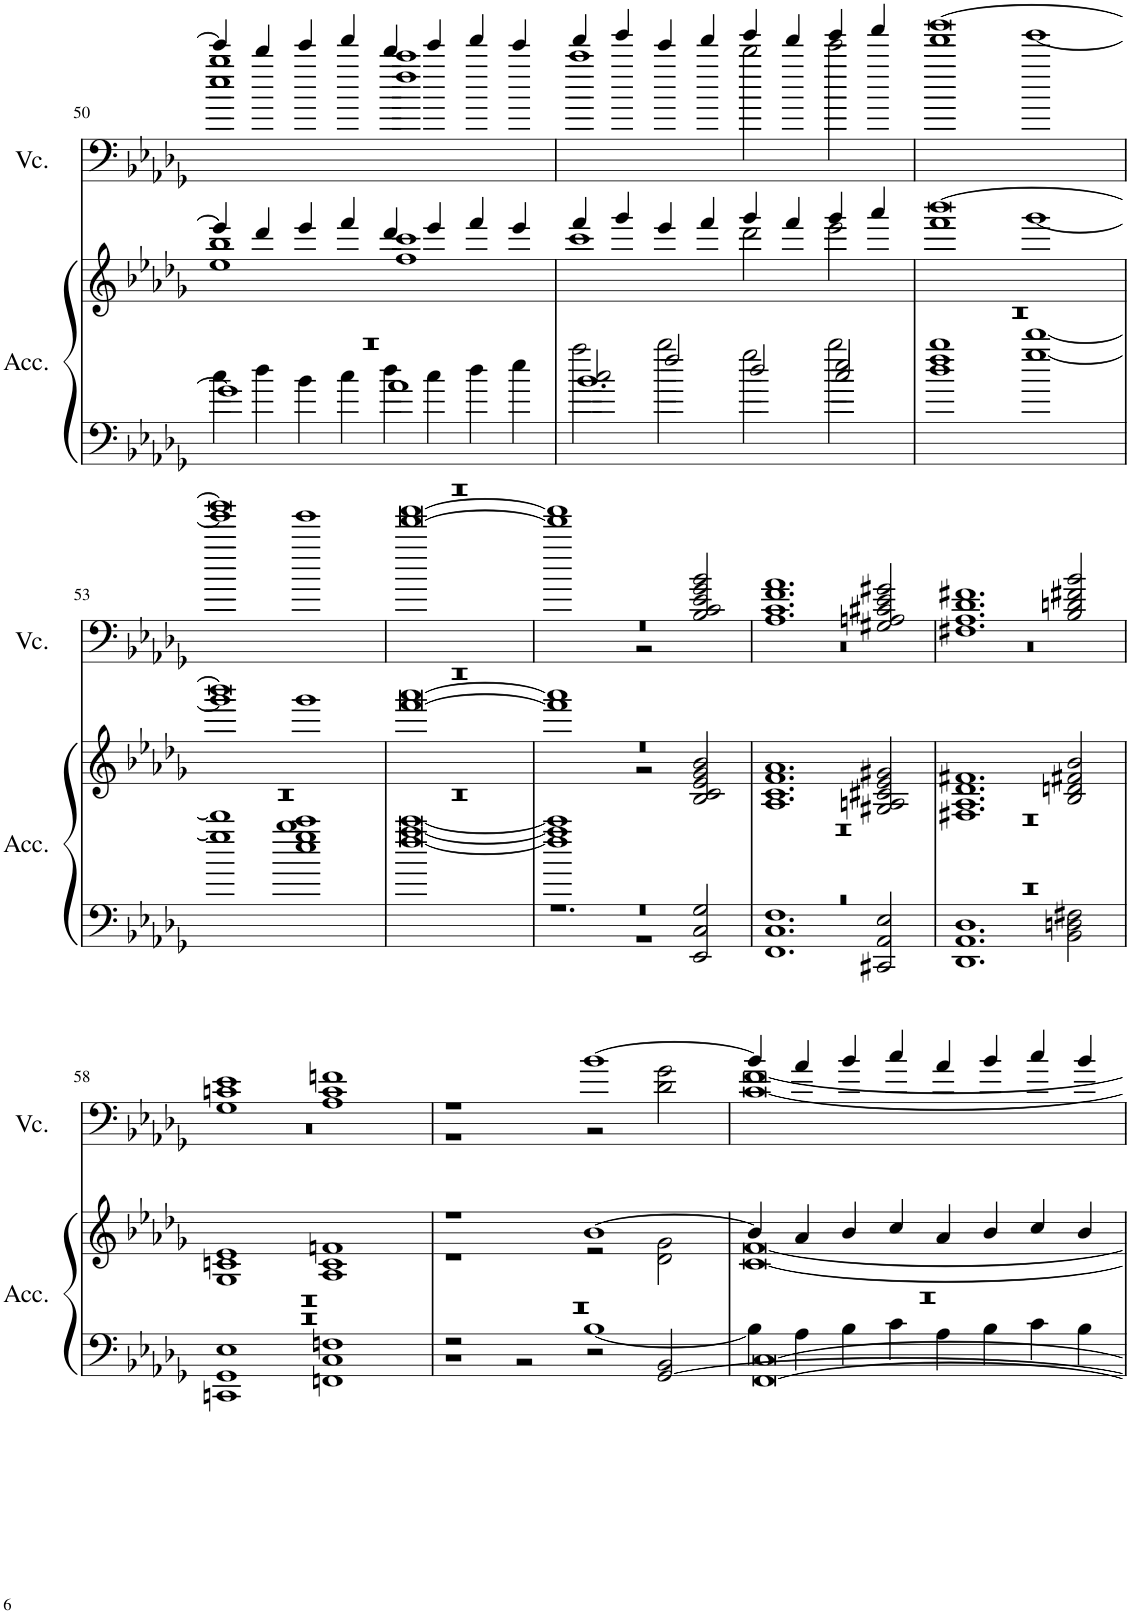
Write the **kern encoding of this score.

**kern	**kern	**kern
*part2	*part2	*part1
*staff3	*staff2	*staff1
*I"Accordion	*	*I"Violoncello
*I'Acc.	*	*I'Vc.
!!LO:PB:g=z
*clefF4	*clefG2	*clefF4
*k[b-e-a-d-g-]	*k[b-e-a-d-g-]	*k[b-e-a-d-g-]
*M4/2	*M4/2	*M4/2
=50	=50	=50
*^	*^	*^
*	*^	*	*	*	*
0r	4cc\	1g-]	4eee-/]	1ee- 1bb-	4eee-/]	1ee- 1bb-
.	4dd-\	.	4ddd-/	.	4ddd-/	.
.	4b-\	.	4eee-/	.	4eee-/	.
.	4cc\	.	4fff/	.	4fff/	.
.	4dd-\	1a-	4ddd-/	1ff 1ccc	4ddd-/	1ff 1ccc
.	4cc\	.	4eee-/	.	4eee-/	.
.	4dd-\	.	4fff/	.	4fff/	.
.	4ee-\	.	4eee-/	.	4eee-/	.
=51	=51	=51	=51	=51	=51	=51
1.b-	2aa-\	2cc/	4fff/	1ccc	4fff/	1ccc
.	.	.	4ggg-/	.	4ggg-/	.
.	2bb-\	2ff/	4eee-/	.	4eee-/	.
.	.	.	4fff/	.	4fff/	.
.	2gg-\	2dd-/	4ggg-/	2ddd-\	4ggg-/	2ddd-\
.	.	.	4fff/	.	4fff/	.
2cc/	2bb-\	2ee-/	4ggg-/	2eee-\	4ggg-/	2eee-\
.	.	.	4aaa-/	.	4aaa-/	.
*	*v	*v	*	*	*	*
=52	=52	=52	=52	=52	=52
0r	1dd- 1ff 1bb-	[0bbb-	1fff	[0bbb-	1fff
.	[1gg- [1ddd-	.	[1ggg-	.	[1ggg-
!!LO:LB:g=z	!!
=53	=53	=53	=53	=53	=53
0r	1gg-] 1ddd-]	0bbb-]	1ggg-]	0bbb-]	1ggg-]
.	1ee- 1gg- 1bb- 1ccc	.	1ggg-	.	1ggg-
=54	=54	=54	=54	=54	=54
0r	[0ff [0aa- [0ccc	0r	[0fff [0aaa-	0r	[0fff [0aaa-
=55	=55	=55	=55	=55	=55
*	*^	*	*	*	*
0r	1ff] 1aa-] 1ccc]	1.r	0r	1fff] 1aaa-]	0r	1fff] 1aaa-]
.	1r	.	.	2r	.	2r
.	.	2EE-/ 2C/ 2G-/	.	2B-/ 2c/ 2e-/ 2g-/ 2b-/	.	2B-/ 2c/ 2e-/ 2g-/ 2b-/
*	*v	*v	*	*	*	*
=56	=56	=56	=56	=56	=56
0r	1.FF 1.C 1.F	1.A- 1.c 1.f 1.a-	0r	1.A- 1.c 1.f 1.a-	0r
.	2CC#X/ 2AA-/ 2E-/	2G#X/ 2An/ 2c#X/ 2e-/ 2g#X/	.	2G#X/ 2An/ 2c#X/ 2e-/ 2g#X/	.
=57	=57	=57	=57	=57	=57
0r	1.DD- 1.AA- 1.D-	1.F#X 1.A- 1.d- 1.f#X	0r	1.F#X 1.A- 1.d- 1.f#X	0r
.	2BB-\ 2Dn\ 2F#X\	2B-/ 2dn/ 2f#X/ 2b-/	.	2B-/ 2dn/ 2f#X/ 2b-/	.
!!LO:LB:g=z	!!
=58	=58	=58	=58	=58	=58
0r	1CCn 1GG- 1E-	1G- 1cn 1e-	0r	1G- 1cn 1e-	0r
.	1FFn 1C 1Fn	1A- 1c 1fn	.	1A- 1c 1fn	.
=59	=59	=59	=59	=59	=59
*	*^	*	*	*	*
0r	2r	1r	0r	1r	1r	1r
.	2r	.	.	.	.	.
.	[1B-	2r	.	2r	[1b-	2r
.	.	[2GG-/ 2BB-/	.	2d-\ 2g-\	.	2d-\ 2g-\
1ryy	1ryy	1ryy	[1b-	1ryy	1ryy	1ryy
=60	=60	=60	=60	=60	=60	=60
0r	4B-\]	[0FF [0C	4b-/]	[0c [0f	4b-/]	[0c [0f
.	4A-\	.	4a-/	.	4a-/	.
.	4B-\	.	4b-/	.	4b-/	.
.	4c\	.	4cc/	.	4cc/	.
.	4A-\	.	4a-/	.	4a-/	.
.	4B-\	.	4b-/	.	4b-/	.
.	4c\	.	4cc/	.	4cc/	.
.	4B-\	.	4b-/	.	4b-/	.
*v	*v	*v	*	*	*v	*v
*	*v	*v	*
=	=	=
*-	*-	*-
